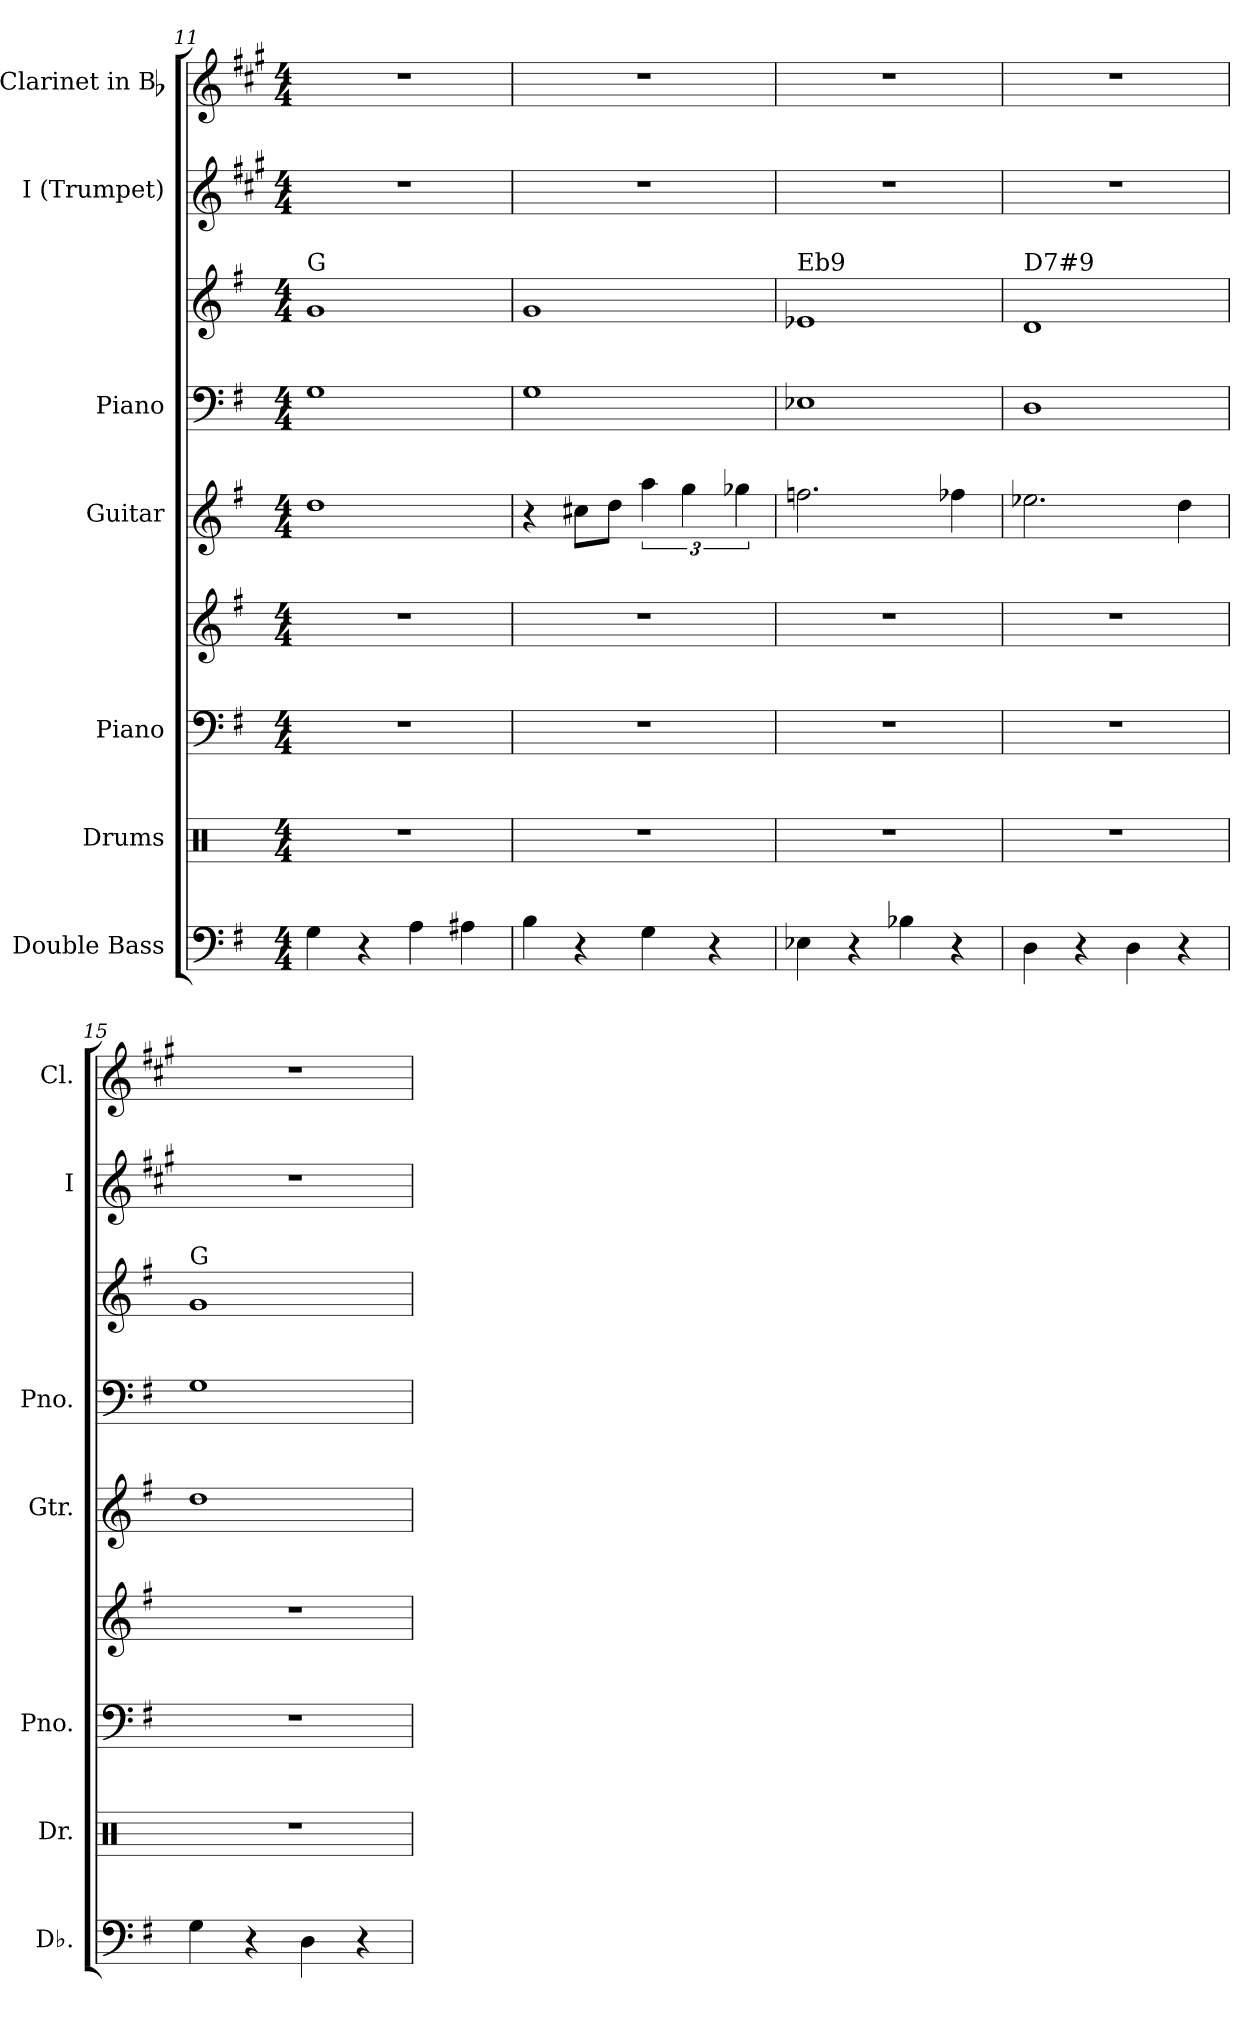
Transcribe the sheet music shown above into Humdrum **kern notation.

**kern	**kern	**kern	**kern	**kern	**kern	**kern	**kern	**kern
*part7	*part6	*part5	*part5	*part4	*part3	*part3	*part2	*part1
*staff9	*staff8	*staff7	*staff6	*staff5	*staff4	*staff3	*staff2	*staff1
*I"Double Bass	*I"Drums	*I"Piano	*	*I"Guitar	*I"Piano	*	*I"I (Trumpet)	*I"Clarinet in Bb
*I'Db.	*I'Dr.	*I'Pno.	*	*I'Gtr.	*I'Pno.	*	*I'I	*I'Cl.
!!LO:PB:g=z
*clefF4	*clefX	*clefF4	*clefG2	*clefG2	*clefF4	*clefG2	*clefG2	*clefG2
*ITrd7c12	*	*	*	*ITrd7c12	*	*	*ITrd1c2	*ITrd1c2
*k[f#]	*k[]	*k[f#]	*k[f#]	*k[f#]	*k[f#]	*k[f#]	*k[f#]	*k[f#]
*G:	*	*G:	*G:	*G:	*G:	*G:	*G:	*G:
*M4/4	*M4/4	*M4/4	*M4/4	*M4/4	*M4/4	*M4/4	*M4/4	*M4/4
=11	=11	=11	=11	=11	=11	=11	=11	=11
!	!	!	!	!	!	!LO:TX:a:t=G	!	!
4GG\	1r	1r	1r	1d	1G	1g	1r	1r
4r	.	.	.	.	.	.	.	.
4AA\	.	.	.	.	.	.	.	.
4AA#X\	.	.	.	.	.	.	.	.
=12	=12	=12	=12	=12	=12	=12	=12	=12
4BB\	1r	1r	1r	4r	1G	1g	1r	1r
4r	.	.	.	8c#X\L	.	.	.	.
.	.	.	.	8d\J	.	.	.	.
4GG\	.	.	.	6a\	.	.	.	.
.	.	.	.	6g\	.	.	.	.
4r	.	.	.	.	.	.	.	.
.	.	.	.	6g-X\	.	.	.	.
=13	=13	=13	=13	=13	=13	=13	=13	=13
!	!	!	!	!	!	!LO:TX:a:t=Eb9	!	!
4EE-X\	1r	1r	1r	2.fn\	1E-X	1e-X	1r	1r
4r	.	.	.	.	.	.	.	.
4BB-X\	.	.	.	.	.	.	.	.
4r	.	.	.	4f-X\	.	.	.	.
=14	=14	=14	=14	=14	=14	=14	=14	=14
!	!	!	!	!	!	!LO:TX:a:t=D7#9	!	!
4DD\	1r	1r	1r	2.e-X\	1D	1d	1r	1r
4r	.	.	.	.	.	.	.	.
4DD\	.	.	.	.	.	.	.	.
4r	.	.	.	4d\	.	.	.	.
=15	=15	=15	=15	=15	=15	=15	=15	=15
!	!	!	!	!	!	!LO:TX:a:t=G	!	!
4GG\	1r	1r	1r	1d	1G	1g	1r	1r
4r	.	.	.	.	.	.	.	.
4DD\	.	.	.	.	.	.	.	.
4r	.	.	.	.	.	.	.	.
=	=	=	=	=	=	=	=	=
*-	*-	*-	*-	*-	*-	*-	*-	*-
